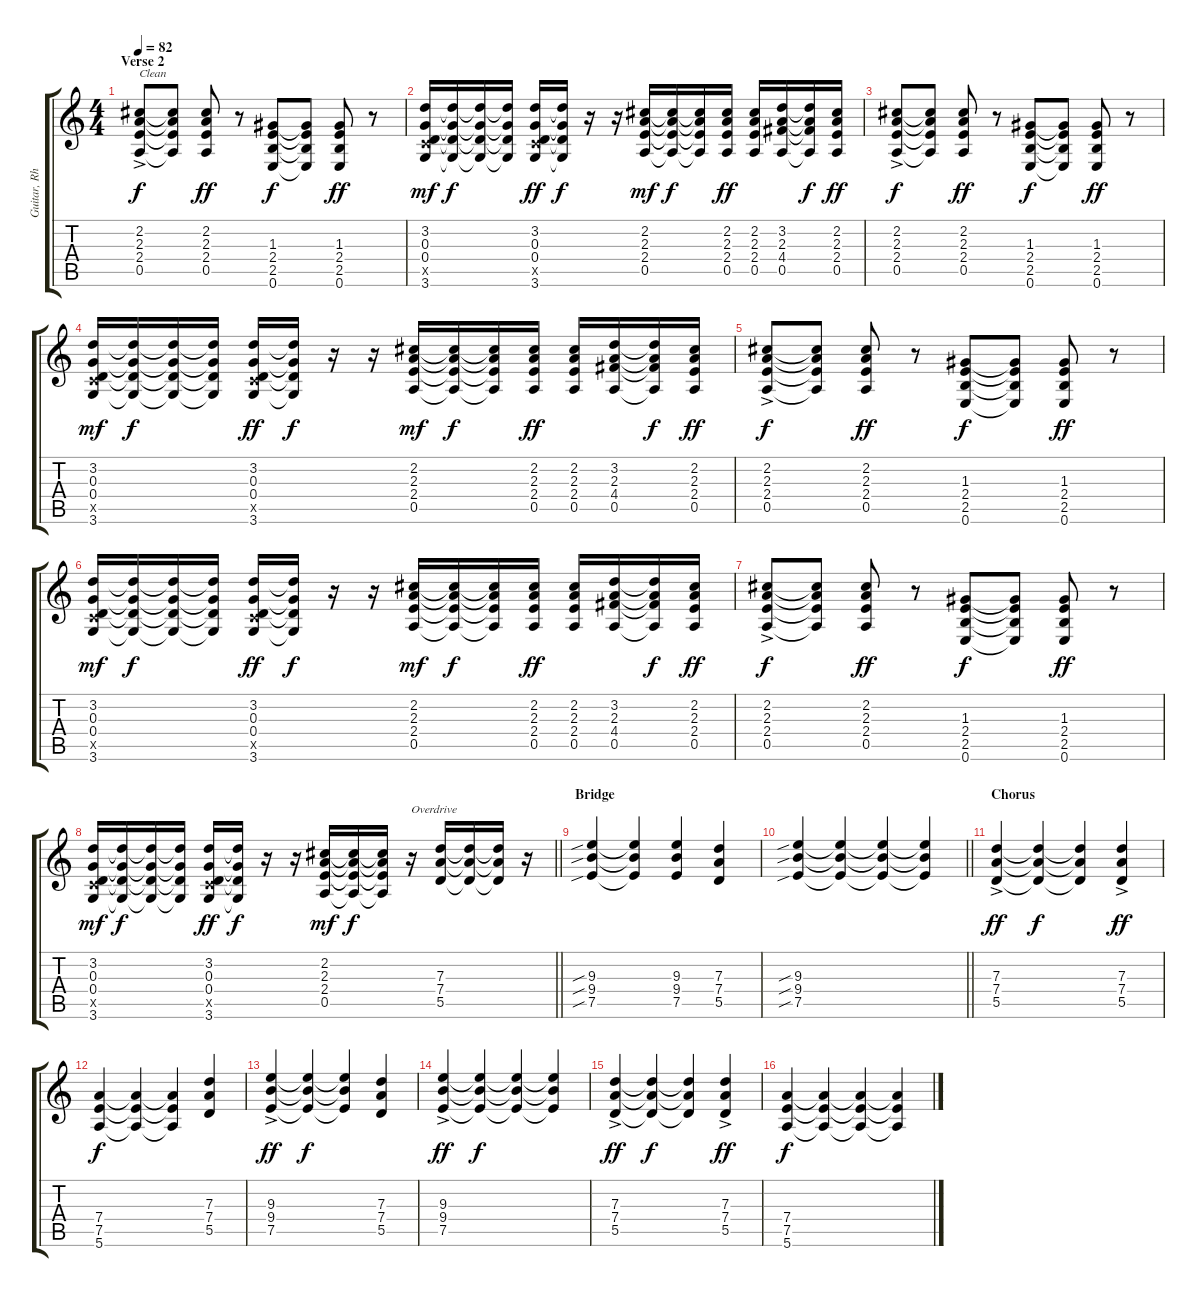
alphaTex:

\track ("Guitar, Rhythm" "Guitar, Rh") {instrument electricguitarclean}
\staff {score tabs}
\tuning (E4 B3 G3 D3 A2 E2) {hide}
\ts (4 4)
\section ("" "Verse 2")
\tempo 82
\clef g2
\ks c
(2.2{ac} 2.3{ac} 2.4{ac} 0.5{ac}).8{txt "Clean" dy f instrument electricguitarclean} (2.2{t} 2.3{t} 2.4{t} 0.5{t}).8 (2.2 2.3 2.4 0.5).8{dy ff} r.8 (1.3 2.4 2.5 0.6).8{dy f} (1.3{t} 2.4{t} 2.5{t} 0.6{t}).8 (1.3 2.4 2.5 0.6).8{dy ff} r.8 |
(3.2 0.3 0.4 3.5{x} 3.6).16{dy mf} (3.2{t} 0.3{t} 0.4{t} 3.6{t}).16{dy f} (3.2{t} 0.3{t} 0.4{t} 3.6{t}).16 (3.2{t} 0.3{t} 0.4{t} 3.6{t}).16 (3.2 0.3 0.4 3.5{x} 3.6).16{dy ff} (3.2{t} 0.3{t} 0.4{t} 3.6{t}).16{dy f} r.16 r.16 (2.2 2.3 2.4 0.5).16{dy mf} (2.2{t} 2.3{t} 2.4{t} 0.5{t}).16{dy f} (2.2{t} 2.3{t} 2.4{t} 0.5{t}).16 (2.2 2.3 2.4 0.5).16{dy ff} (2.2 2.3 2.4 0.5).16 (3.2 2.3 4.4 0.5).16 (3.2{t} 2.3{t} 4.4{t} 0.5{t}).16{dy f} (2.2 2.3 2.4 0.5).16{dy ff} |
(2.2{ac} 2.3{ac} 2.4{ac} 0.5{ac}).8{dy f} (2.2{t} 2.3{t} 2.4{t} 0.5{t}).8 (2.2 2.3 2.4 0.5).8{dy ff} r.8 (1.3 2.4 2.5 0.6).8{dy f} (1.3{t} 2.4{t} 2.5{t} 0.6{t}).8 (1.3 2.4 2.5 0.6).8{dy ff} r.8 |
(3.2 0.3 0.4 3.5{x} 3.6).16{dy mf} (3.2{t} 0.3{t} 0.4{t} 3.6{t}).16{dy f} (3.2{t} 0.3{t} 0.4{t} 3.6{t}).16 (3.2{t} 0.3{t} 0.4{t} 3.6{t}).16 (3.2 0.3 0.4 3.5{x} 3.6).16{dy ff} (3.2{t} 0.3{t} 0.4{t} 3.6{t}).16{dy f} r.16 r.16 (2.2 2.3 2.4 0.5).16{dy mf} (2.2{t} 2.3{t} 2.4{t} 0.5{t}).16{dy f} (2.2{t} 2.3{t} 2.4{t} 0.5{t}).16 (2.2 2.3 2.4 0.5).16{dy ff} (2.2 2.3 2.4 0.5).16 (3.2 2.3 4.4 0.5).16 (3.2{t} 2.3{t} 4.4{t} 0.5{t}).16{dy f} (2.2 2.3 2.4 0.5).16{dy ff} |
(2.2{ac} 2.3{ac} 2.4{ac} 0.5{ac}).8{dy f} (2.2{t} 2.3{t} 2.4{t} 0.5{t}).8 (2.2 2.3 2.4 0.5).8{dy ff} r.8 (1.3 2.4 2.5 0.6).8{dy f} (1.3{t} 2.4{t} 2.5{t} 0.6{t}).8 (1.3 2.4 2.5 0.6).8{dy ff} r.8 |
(3.2 0.3 0.4 3.5{x} 3.6).16{dy mf} (3.2{t} 0.3{t} 0.4{t} 3.6{t}).16{dy f} (3.2{t} 0.3{t} 0.4{t} 3.6{t}).16 (3.2{t} 0.3{t} 0.4{t} 3.6{t}).16 (3.2 0.3 0.4 3.5{x} 3.6).16{dy ff} (3.2{t} 0.3{t} 0.4{t} 3.6{t}).16{dy f} r.16 r.16 (2.2 2.3 2.4 0.5).16{dy mf} (2.2{t} 2.3{t} 2.4{t} 0.5{t}).16{dy f} (2.2{t} 2.3{t} 2.4{t} 0.5{t}).16 (2.2 2.3 2.4 0.5).16{dy ff} (2.2 2.3 2.4 0.5).16 (3.2 2.3 4.4 0.5).16 (3.2{t} 2.3{t} 4.4{t} 0.5{t}).16{dy f} (2.2 2.3 2.4 0.5).16{dy ff} |
(2.2{ac} 2.3{ac} 2.4{ac} 0.5{ac}).8{dy f} (2.2{t} 2.3{t} 2.4{t} 0.5{t}).8 (2.2 2.3 2.4 0.5).8{dy ff} r.8 (1.3 2.4 2.5 0.6).8{dy f} (1.3{t} 2.4{t} 2.5{t} 0.6{t}).8 (1.3 2.4 2.5 0.6).8{dy ff} r.8 |
\barLineRight lightlight
(3.2 0.3 0.4 3.5{x} 3.6).16{dy mf} (3.2{t} 0.3{t} 0.4{t} 3.6{t}).16{dy f} (3.2{t} 0.3{t} 0.4{t} 3.6{t}).16 (3.2{t} 0.3{t} 0.4{t} 3.6{t}).16 (3.2 0.3 0.4 3.5{x} 3.6).16{dy ff} (3.2{t} 0.3{t} 0.4{t} 3.6{t}).16{dy f} r.16 r.16 (2.2 2.3 2.4 0.5).16{dy mf} (2.2{t} 2.3{t} 2.4{t} 0.5{t}).16{dy f} (2.2{t} 2.3{t} 2.4{t} 0.5{t}).16 r.16{txt "Overdrive" instrument overdrivenguitar} (7.3 7.4 5.5).16 (7.3{t} 7.4{t} 5.5{t}).16 (7.3{t} 7.4{t} 5.5{t}).16 r.16 |
\section ("" "Bridge")
(9.3{sib} 9.4{sib} 7.5{sib}).4 (9.3{t} 9.4{t} 7.5{t}).4 (9.3 9.4 7.5).4 (7.3 7.4 5.5).4 |
\barLineRight lightlight
(9.3{sib} 9.4{sib} 7.5{sib}).4 (9.3{t} 9.4{t} 7.5{t}).4 (9.3{t} 9.4{t} 7.5{t}).4 (9.3{t} 9.4{t} 7.5{t}).4 |
\section ("" "Chorus")
(7.3{ac} 7.4{ac} 5.5{ac}).4{dy ff} (7.3{t} 7.4{t} 5.5{t}).4{dy f} (7.3{t} 7.4{t} 5.5{t}).4 (7.3{ac} 7.4{ac} 5.5{ac}).4{dy ff} |
(7.4 7.5 5.6).4{dy f} (7.4{t} 7.5{t} 5.6{t}).4 (7.4{t} 7.5{t} 5.6{t}).4 (7.3 7.4 5.5).4 |
(9.3{ac} 9.4{ac} 7.5{ac}).4{dy ff} (9.3{t} 9.4{t} 7.5{t}).4{dy f} (9.3{t} 9.4{t} 7.5{t}).4 (7.3 7.4 5.5).4 |
(9.3{ac} 9.4{ac} 7.5{ac}).4{dy ff} (9.3{t} 9.4{t} 7.5{t}).4{dy f} (9.3{t} 9.4{t} 7.5{t}).4 (9.3{t} 9.4{t} 7.5{t}).4 |
(7.3{ac} 7.4{ac} 5.5{ac}).4{dy ff} (7.3{t} 7.4{t} 5.5{t}).4{dy f} (7.3{t} 7.4{t} 5.5{t}).4 (7.3{ac} 7.4{ac} 5.5{ac}).4{dy ff} |
(7.4 7.5 5.6).4{dy f} (7.4{t} 7.5{t} 5.6{t}).4 (7.4{t} 7.5{t} 5.6{t}).4 (7.4{t} 7.5{t} 5.6{t}).4
